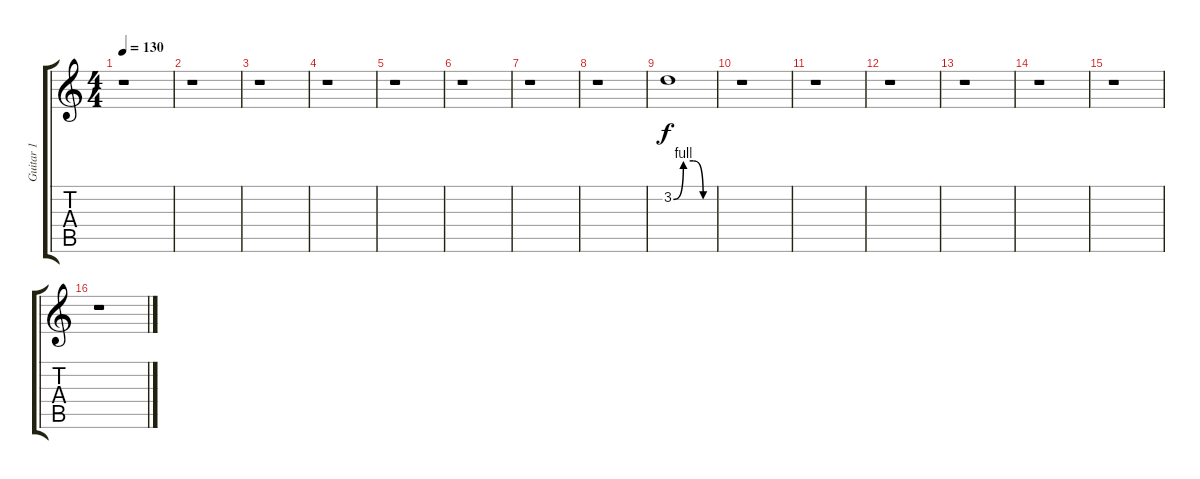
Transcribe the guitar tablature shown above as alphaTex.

\track ("Guitar 1" "Guitar 1") {instrument overdrivenguitar}
\staff {score tabs}
\tuning (E4 B3 G3 D3 A2 E2) {hide}
\ts (4 4)
\tempo 130
\clef g2
\ks c
r.1{dy f} |
r.1 |
r.1 |
r.1 |
r.1 |
r.1 |
r.1 |
r.1 |
3.2{be (custom 0 0 15 4 30 4 45 0 60 0)}.1 |
r.1 |
r.1 |
r.1 |
r.1 |
r.1 |
r.1 |
r.1
